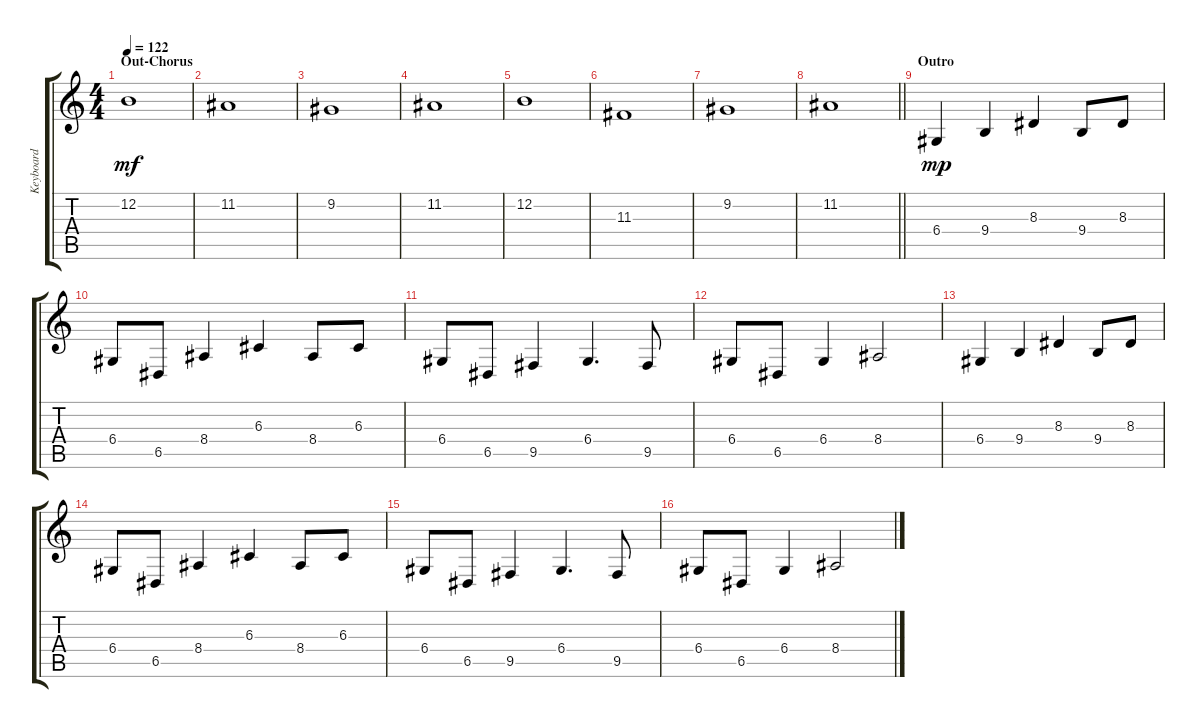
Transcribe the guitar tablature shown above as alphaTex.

\track ("Keyboard" "Keyboard") {instrument lead2sawtooth}
\staff {score tabs}
\tuning (E4 B3 G3 D3 A2 E2) {hide}
\ts (4 4)
\section ("" "Out-Chorus")
\tempo 122
\clef g2
\ks c
12.2.1{dy mf} |
11.2.1 |
9.2.1 |
11.2.1 |
12.2.1 |
11.3.1 |
9.2.1 |
\barLineRight lightlight
11.2.1 |
\section ("" "Outro")
6.4.4{dy mp} 9.4.4 8.3.4 9.4.8 8.3.8 |
6.4.8 6.5.8 8.4.4 6.3.4 8.4.8 6.3.8 |
6.4.8 6.5.8 9.5.4 6.4.4{d} 9.5.8 |
6.4.8 6.5.8 6.4.4 8.4.2 |
6.4.4 9.4.4 8.3.4 9.4.8 8.3.8 |
6.4.8 6.5.8 8.4.4 6.3.4 8.4.8 6.3.8 |
6.4.8 6.5.8 9.5.4 6.4.4{d} 9.5.8 |
6.4.8 6.5.8 6.4.4 8.4.2
